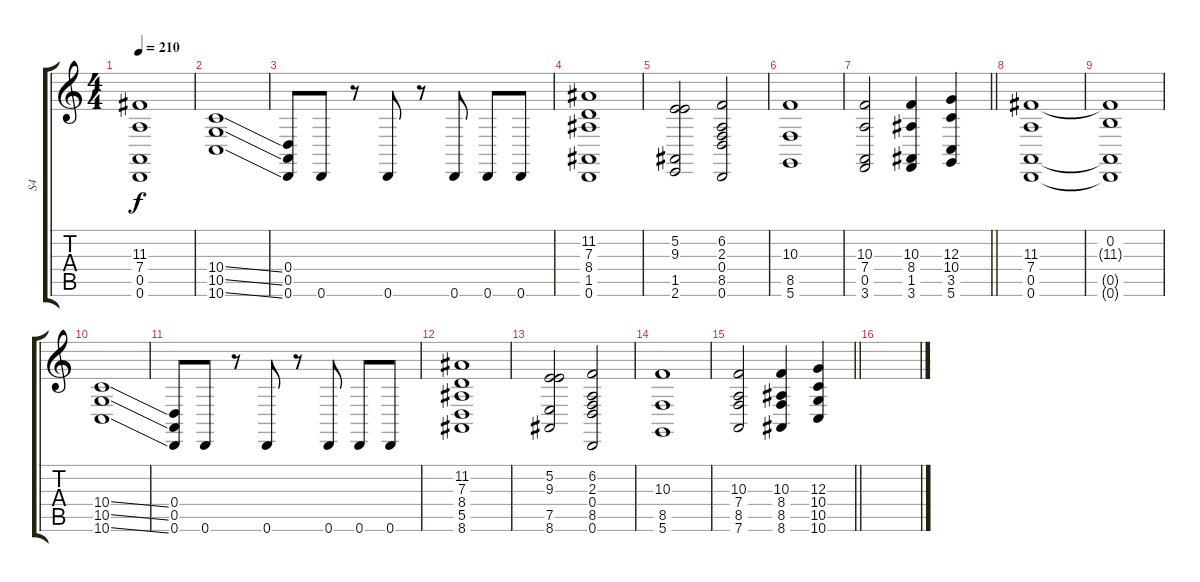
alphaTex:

\track ("S4" "S4") {instrument lead2sawtooth}
\staff {score tabs}
\tuning (E4 B3 G3 D3 A2 D2) {hide}
\ts (4 4)
\tempo 210
\clef g2
\ks c
(11.3{t} 7.4{t} 0.5{t} 0.6{t}).1{dy f} |
(10.4{ss} 10.5{ss} 10.6{ss}).1 |
(0.4 0.5 0.6).8 0.6.8 r.8 0.6.8 r.8 0.6.8 0.6.8 0.6.8 |
(11.2 7.3 8.4 1.5 0.6).1 |
(5.2 9.3 1.5 2.6).2 (6.2 2.3 0.4 8.5 0.6).2 |
(10.3 8.5 5.6).1 |
\barLineRight lightlight
(10.3 7.4 0.5 3.6).2 (10.3 8.4 1.5 3.6).4 (12.3 10.4 3.5 5.6).4 |
\section ("" "")
(11.3 7.4 0.5 0.6).1 |
(0.2 11.3{t} 0.5{t} 0.6{t}).1 |
(10.4{ss} 10.5{ss} 10.6{ss}).1 |
(0.4 0.5 0.6).8 0.6.8 r.8 0.6.8 r.8 0.6.8 0.6.8 0.6.8 |
(11.2 7.3 8.4 5.5 8.6).1 |
(5.2 9.3 7.5 8.6).2 (6.2 2.3 0.4 8.5 0.6).2 |
(10.3 8.5 5.6).1 |
\barLineRight lightlight
(10.3 7.4 8.5 7.6).2 (10.3 8.4 8.5 8.6).4 (12.3 10.4 10.5 10.6).4 |
\section ("" "")
